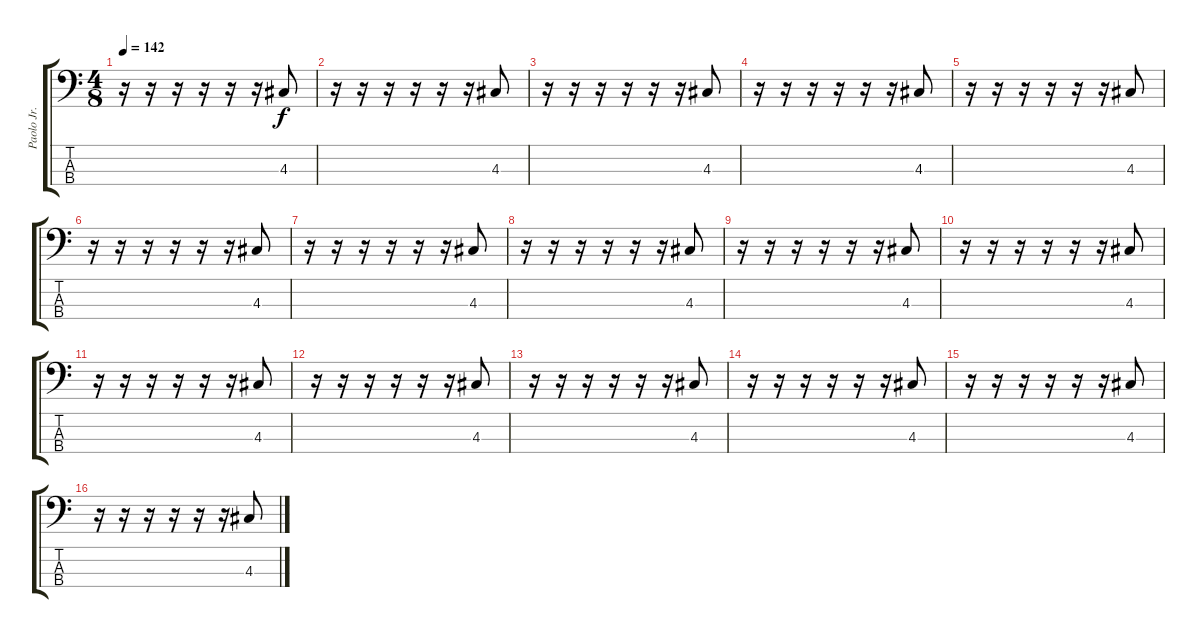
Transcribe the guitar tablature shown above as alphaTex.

\track ("Paolo Jr." "Paolo Jr.") {instrument electricbasspick}
\staff {score tabs}
\tuning (G2 D2 A1 D1) {hide}
\ts (4 8)
\tempo 142
\clef f4
\ks c
r.16{dy f} r.16 r.16 r.16 r.16 r.16 4.3.8 |
r.16 r.16 r.16 r.16 r.16 r.16 4.3.8 |
r.16 r.16 r.16 r.16 r.16 r.16 4.3.8 |
r.16 r.16 r.16 r.16 r.16 r.16 4.3.8 |
r.16 r.16 r.16 r.16 r.16 r.16 4.3.8 |
r.16 r.16 r.16 r.16 r.16 r.16 4.3.8 |
r.16 r.16 r.16 r.16 r.16 r.16 4.3.8 |
r.16 r.16 r.16 r.16 r.16 r.16 4.3.8 |
r.16 r.16 r.16 r.16 r.16 r.16 4.3.8 |
r.16 r.16 r.16 r.16 r.16 r.16 4.3.8 |
r.16 r.16 r.16 r.16 r.16 r.16 4.3.8 |
r.16 r.16 r.16 r.16 r.16 r.16 4.3.8 |
r.16 r.16 r.16 r.16 r.16 r.16 4.3.8 |
r.16 r.16 r.16 r.16 r.16 r.16 4.3.8 |
r.16 r.16 r.16 r.16 r.16 r.16 4.3.8 |
r.16 r.16 r.16 r.16 r.16 r.16 4.3.8
